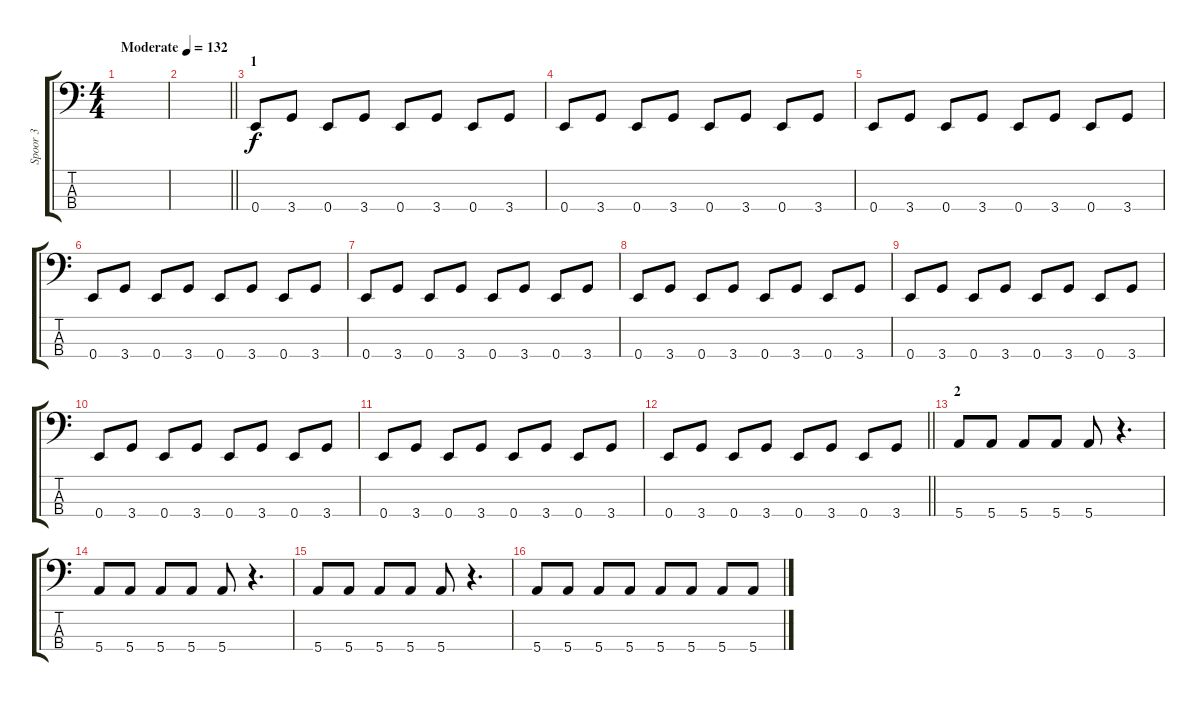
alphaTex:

\track ("Spoor 3" "Spoor 3") {instrument electricbassfinger}
\staff {score tabs}
\tuning (G2 D2 A1 E1) {hide}
\ts (4 4)
\tempo (132 "Moderate")
\clef f4
\ks c
|
\barLineRight lightlight
|
\section ("" "1")
0.4.8 3.4.8 0.4.8 3.4.8 0.4.8 3.4.8 0.4.8 3.4.8 |
0.4.8 3.4.8 0.4.8 3.4.8 0.4.8 3.4.8 0.4.8 3.4.8 |
0.4.8 3.4.8 0.4.8 3.4.8 0.4.8 3.4.8 0.4.8 3.4.8 |
0.4.8 3.4.8 0.4.8 3.4.8 0.4.8 3.4.8 0.4.8 3.4.8 |
0.4.8 3.4.8 0.4.8 3.4.8 0.4.8 3.4.8 0.4.8 3.4.8 |
0.4.8 3.4.8 0.4.8 3.4.8 0.4.8 3.4.8 0.4.8 3.4.8 |
0.4.8 3.4.8 0.4.8 3.4.8 0.4.8 3.4.8 0.4.8 3.4.8 |
0.4.8 3.4.8 0.4.8 3.4.8 0.4.8 3.4.8 0.4.8 3.4.8 |
0.4.8 3.4.8 0.4.8 3.4.8 0.4.8 3.4.8 0.4.8 3.4.8 |
\barLineRight lightlight
0.4.8 3.4.8 0.4.8 3.4.8 0.4.8 3.4.8 0.4.8 3.4.8 |
\section ("" "2")
5.4.8 5.4.8 5.4.8 5.4.8 5.4.8 r.4{d} |
5.4.8 5.4.8 5.4.8 5.4.8 5.4.8 r.4{d} |
5.4.8 5.4.8 5.4.8 5.4.8 5.4.8 r.4{d} |
5.4.8 5.4.8 5.4.8 5.4.8 5.4.8 5.4.8 5.4.8 5.4.8
